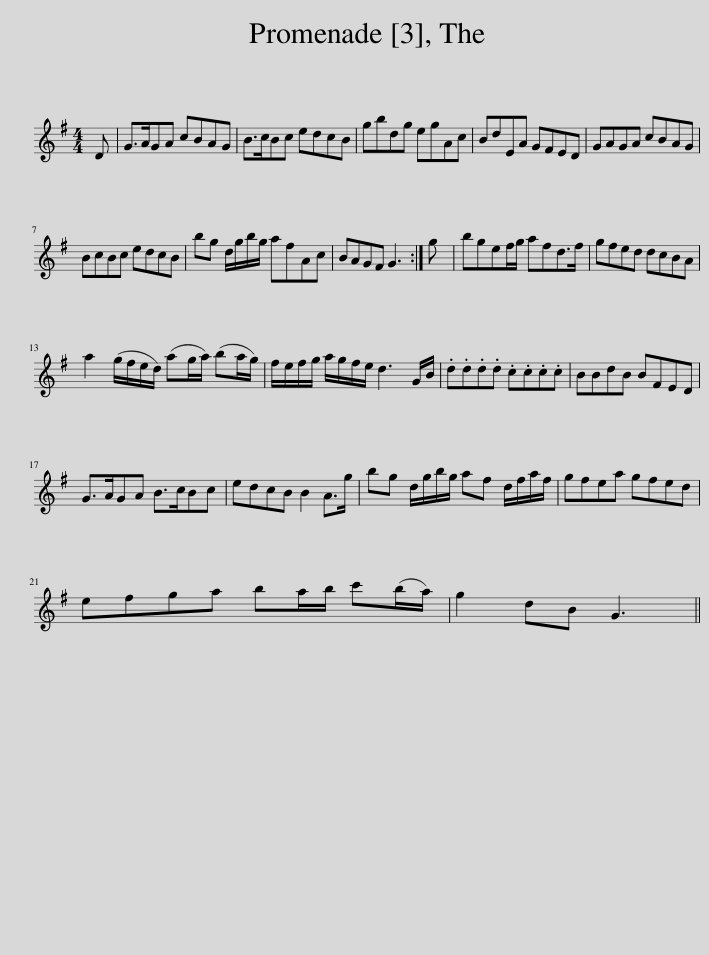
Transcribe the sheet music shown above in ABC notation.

X:1
L:1/8
M:4/4
I:linebreak $
K:G
V:1 treble
V:1
 D | G>AGA cBAG | B>cBc edcB | gbdg egAc | BdEA GFED | %5
 GAGA cBAG |$ BcBc edcB | bg d/g/b/g/ afAc | BAGF G3 :| g | %10
 bgef/g/ afd>f | gfed dcBA |$ a2 (g/f/e/d/) (ag/a/) (ba/g/) | f/e/f/g/ a/g/f/e/ d3 G/B/ | .d.d.d.d .c.c.c.c | %15
 BBdB BFED |$ G>AGA B>cBc | edcB B2 A>g | bg d/g/b/g/ af d/f/a/f/ | gfea gfed |$ %20
 efga ba/b/ c'(b/a/) | g2 dB G3 || %22
